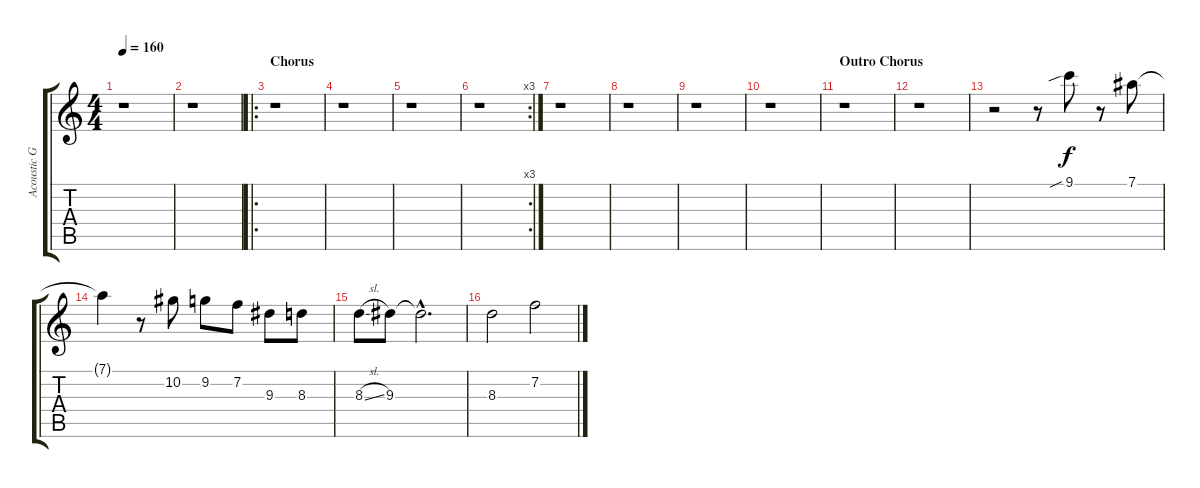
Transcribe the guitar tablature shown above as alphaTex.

\track ("Acoustic Guitar" "Acoustic G") {instrument acousticguitarsteel}
\staff {score tabs}
\tuning (Eb4 Bb3 Gb3 Db3 Ab2 Eb2) {hide}
\ts (4 4)
\tempo 160
\clef g2
\ks c
r.1{dy f} |
r.1 |
\ro
\section ("" "Chorus")
r.1 |
r.1 |
r.1 |
\rc 3
r.1 |
r.1 |
r.1 |
r.1 |
r.1 |
\section ("" "Outro Chorus")
r.1 |
r.1 |
r.2 r.8 9.1{sib}.8 r.8 7.1.8 |
7.1{t}.4 r.8 10.2.8 9.2.8 7.2.8 9.3.8 8.3.8 |
8.3{sl}.8 9.3.8 9.3{hac t}.2{d} |
8.3.2 7.2.2
